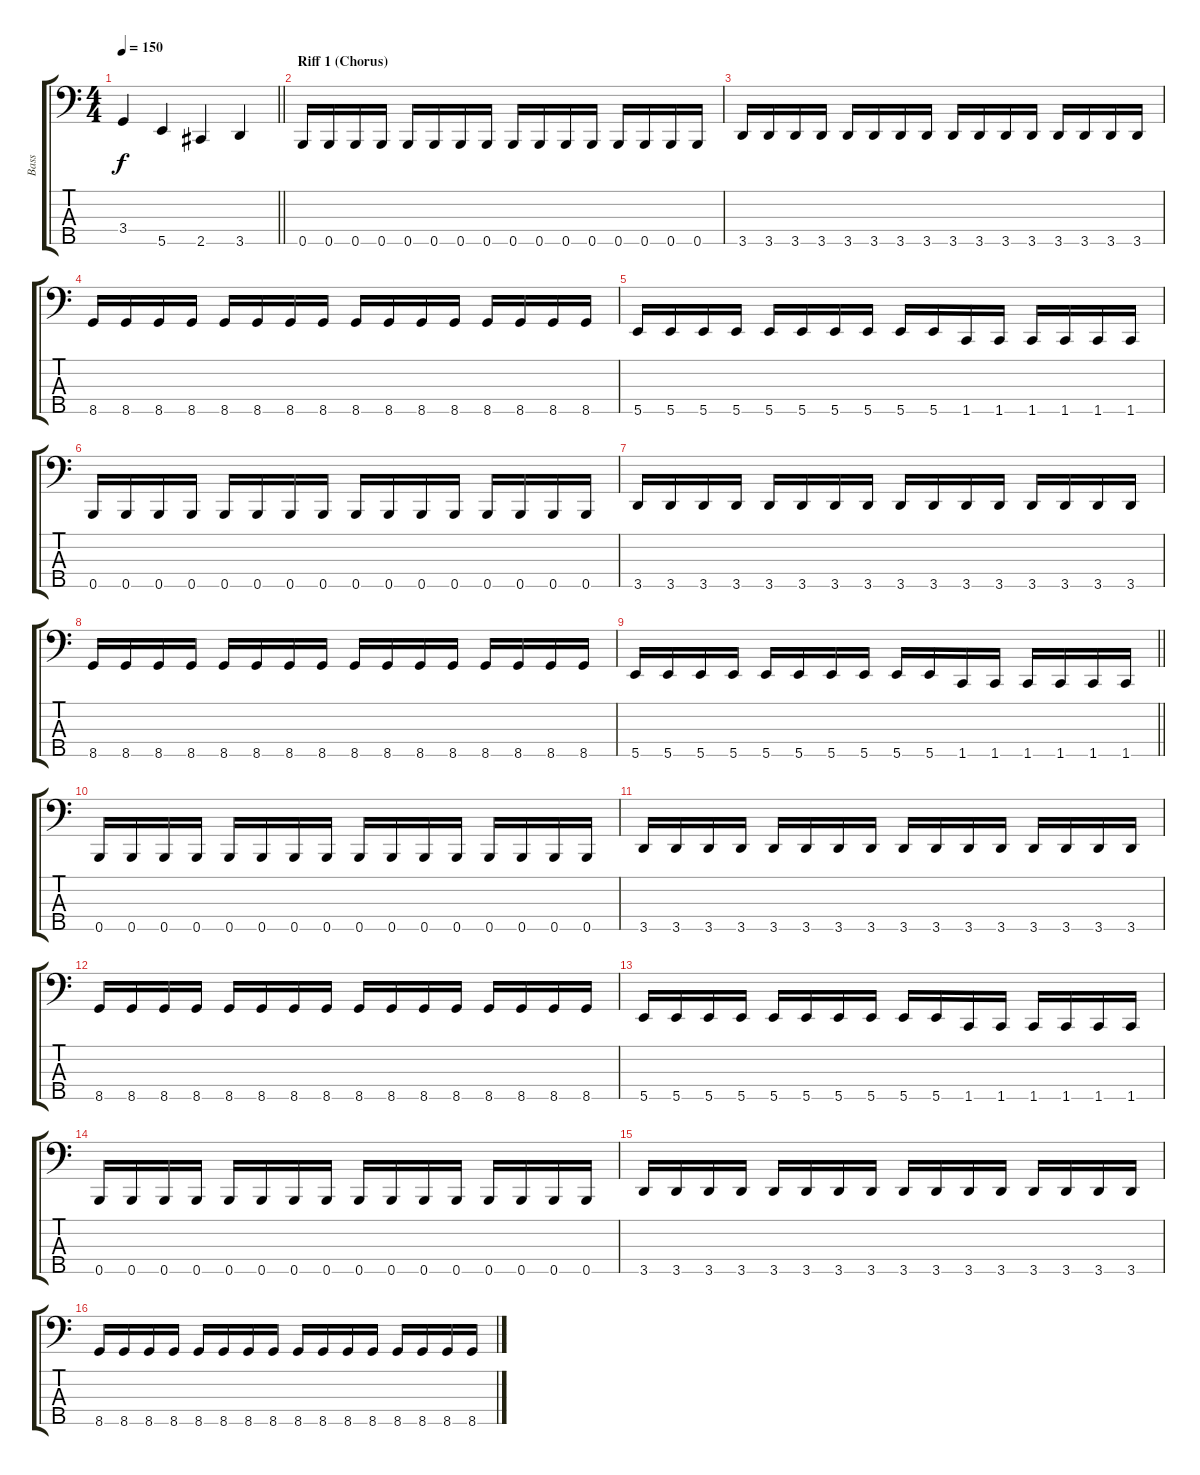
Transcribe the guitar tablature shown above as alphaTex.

\track ("Bass" "Bass") {instrument electricbasspick}
\staff {score tabs}
\tuning (G2 D2 A1 E1 B0) {hide}
\ts (4 4)
\tempo 150
\clef f4
\barLineRight lightlight
\ks c
3.4.4{dy f} 5.5.4 2.5.4 3.5.4 |
\section ("" "Riff 1 (Chorus)")
0.5.16 0.5.16 0.5.16 0.5.16 0.5.16 0.5.16 0.5.16 0.5.16 0.5.16 0.5.16 0.5.16 0.5.16 0.5.16 0.5.16 0.5.16 0.5.16 |
3.5.16 3.5.16 3.5.16 3.5.16 3.5.16 3.5.16 3.5.16 3.5.16 3.5.16 3.5.16 3.5.16 3.5.16 3.5.16 3.5.16 3.5.16 3.5.16 |
8.5.16 8.5.16 8.5.16 8.5.16 8.5.16 8.5.16 8.5.16 8.5.16 8.5.16 8.5.16 8.5.16 8.5.16 8.5.16 8.5.16 8.5.16 8.5.16 |
5.5.16 5.5.16 5.5.16 5.5.16 5.5.16 5.5.16 5.5.16 5.5.16 5.5.16 5.5.16 1.5.16 1.5.16 1.5.16 1.5.16 1.5.16 1.5.16 |
0.5.16 0.5.16 0.5.16 0.5.16 0.5.16 0.5.16 0.5.16 0.5.16 0.5.16 0.5.16 0.5.16 0.5.16 0.5.16 0.5.16 0.5.16 0.5.16 |
3.5.16 3.5.16 3.5.16 3.5.16 3.5.16 3.5.16 3.5.16 3.5.16 3.5.16 3.5.16 3.5.16 3.5.16 3.5.16 3.5.16 3.5.16 3.5.16 |
8.5.16 8.5.16 8.5.16 8.5.16 8.5.16 8.5.16 8.5.16 8.5.16 8.5.16 8.5.16 8.5.16 8.5.16 8.5.16 8.5.16 8.5.16 8.5.16 |
\barLineRight lightlight
5.5.16 5.5.16 5.5.16 5.5.16 5.5.16 5.5.16 5.5.16 5.5.16 5.5.16 5.5.16 1.5.16 1.5.16 1.5.16 1.5.16 1.5.16 1.5.16 |
0.5.16 0.5.16 0.5.16 0.5.16 0.5.16 0.5.16 0.5.16 0.5.16 0.5.16 0.5.16 0.5.16 0.5.16 0.5.16 0.5.16 0.5.16 0.5.16 |
3.5.16 3.5.16 3.5.16 3.5.16 3.5.16 3.5.16 3.5.16 3.5.16 3.5.16 3.5.16 3.5.16 3.5.16 3.5.16 3.5.16 3.5.16 3.5.16 |
8.5.16 8.5.16 8.5.16 8.5.16 8.5.16 8.5.16 8.5.16 8.5.16 8.5.16 8.5.16 8.5.16 8.5.16 8.5.16 8.5.16 8.5.16 8.5.16 |
5.5.16 5.5.16 5.5.16 5.5.16 5.5.16 5.5.16 5.5.16 5.5.16 5.5.16 5.5.16 1.5.16 1.5.16 1.5.16 1.5.16 1.5.16 1.5.16 |
0.5.16 0.5.16 0.5.16 0.5.16 0.5.16 0.5.16 0.5.16 0.5.16 0.5.16 0.5.16 0.5.16 0.5.16 0.5.16 0.5.16 0.5.16 0.5.16 |
3.5.16 3.5.16 3.5.16 3.5.16 3.5.16 3.5.16 3.5.16 3.5.16 3.5.16 3.5.16 3.5.16 3.5.16 3.5.16 3.5.16 3.5.16 3.5.16 |
8.5.16 8.5.16 8.5.16 8.5.16 8.5.16 8.5.16 8.5.16 8.5.16 8.5.16 8.5.16 8.5.16 8.5.16 8.5.16 8.5.16 8.5.16 8.5.16
